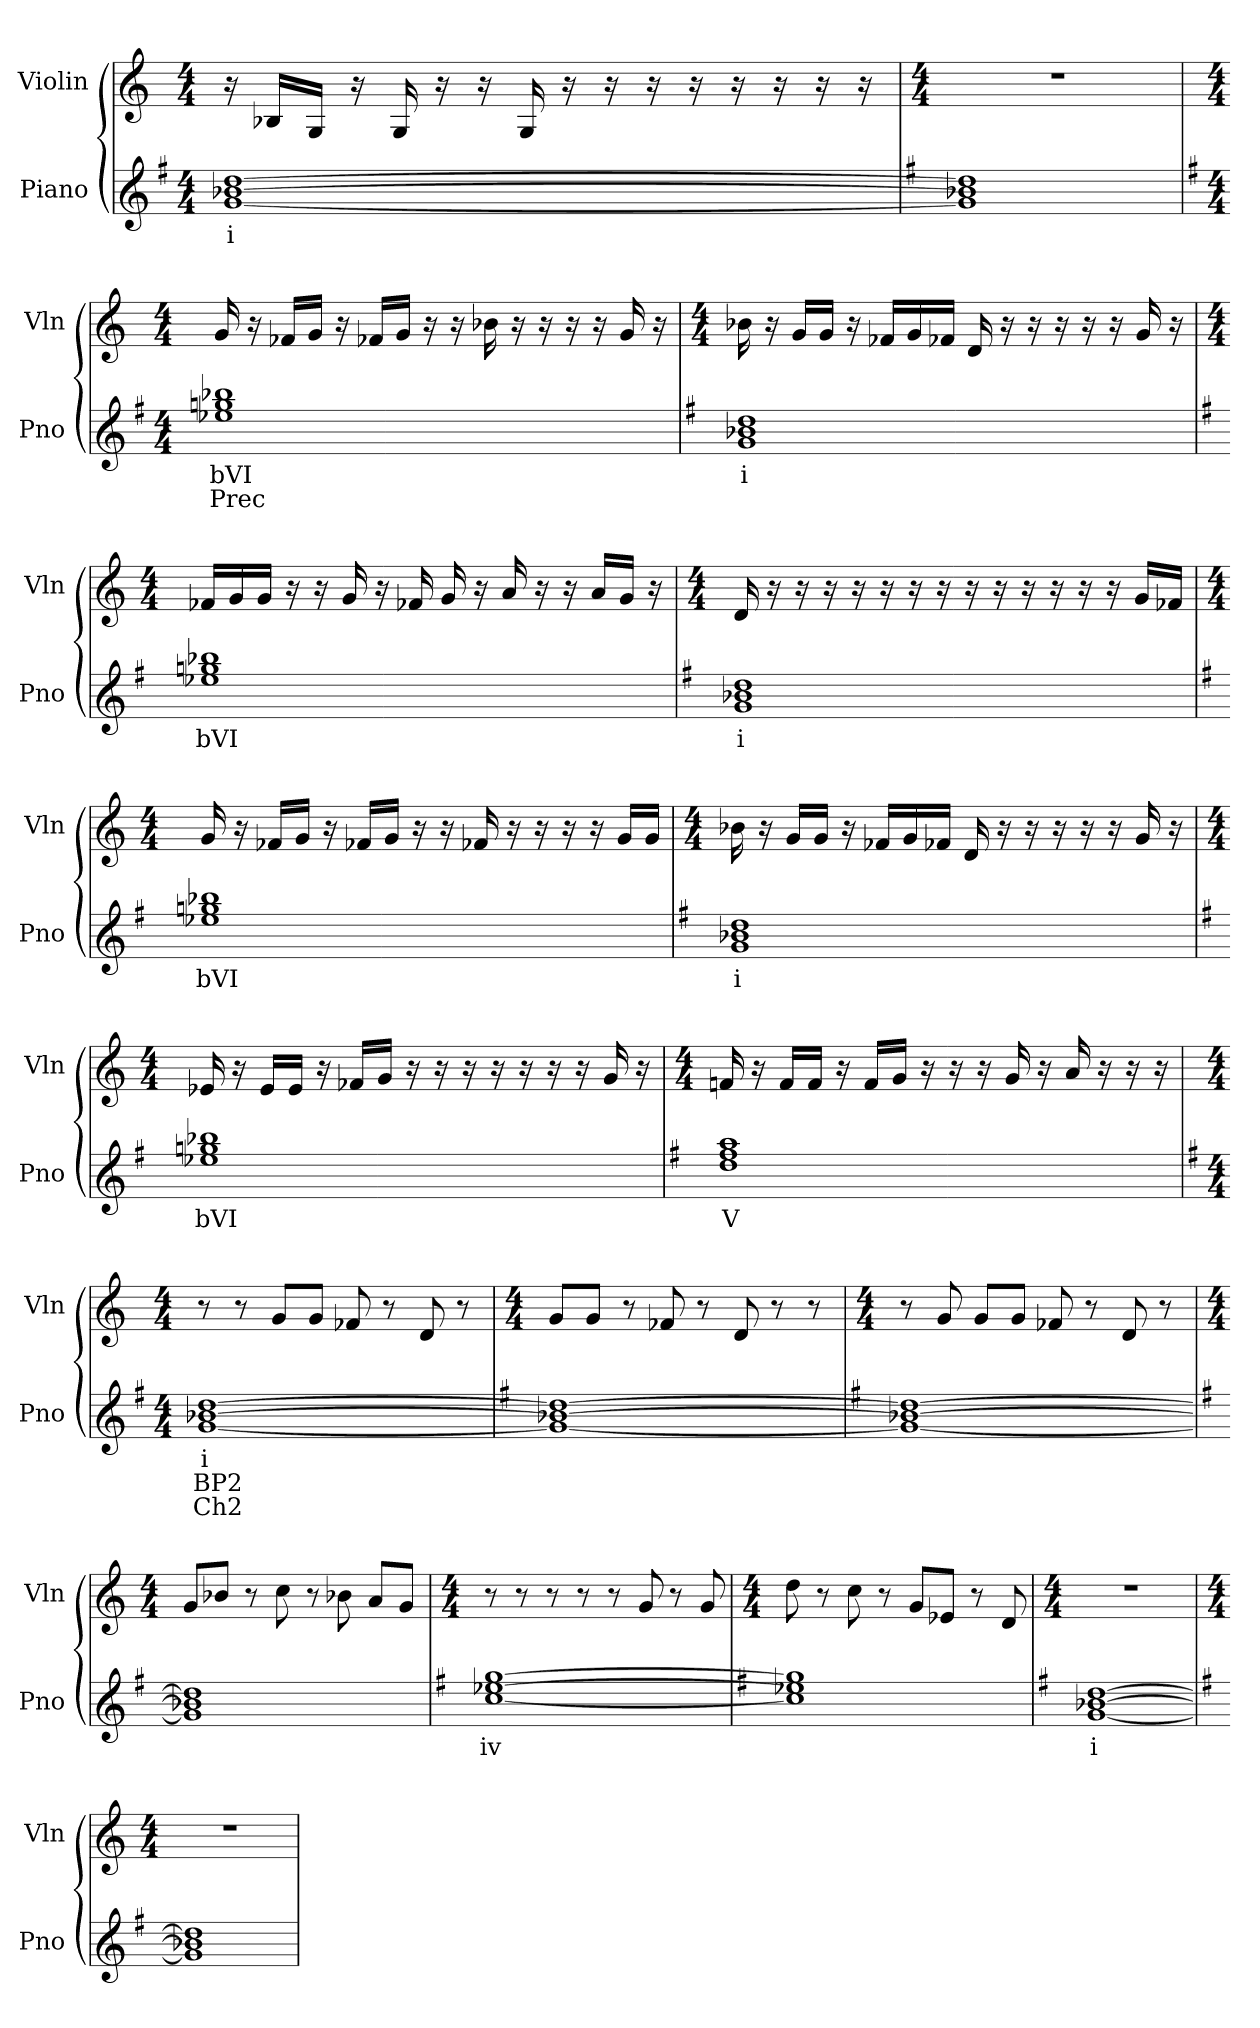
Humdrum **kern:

**kern	**text	**text	**text	**kern
*part2	*part2	*part2	*part2	*part1
*staff2	*staff2	*staff2	*staff2	*staff1
*I"Piano	*	*	*	*I"Violin
*I'Pno	*	*	*	*I'Vln
*k[f#]	*	*	*	*
*G:	*	*	*	*
*M4/4	*	*	*	*M4/4
=	=	=	=	=
[1g [1b-X [1dd	i	.	.	16r
.	.	.	.	16B-XLL
.	.	.	.	16GJJ
.	.	.	.	16r
.	.	.	.	16G
.	.	.	.	16r
.	.	.	.	16r
.	.	.	.	16G
.	.	.	.	16r
.	.	.	.	16r
.	.	.	.	16r
.	.	.	.	16r
.	.	.	.	16r
.	.	.	.	16r
.	.	.	.	16r
.	.	.	.	16r
=	=	=	=	=
*k[f#]	*	*	*	*
*G:	*	*	*	*
*	*	*	*	*M4/4
1g] 1b-X] 1dd]	.	.	.	1r
=	=	=	=	=
*k[f#]	*	*	*	*
*G:	*	*	*	*
*M4/4	*	*	*	*M4/4
1ee-X 1ggn 1bb-X	bVI	Prec	.	16g
.	.	.	.	16r
.	.	.	.	16f-XLL
.	.	.	.	16gJJ
.	.	.	.	16r
.	.	.	.	16f-XLL
.	.	.	.	16gJJ
.	.	.	.	16r
.	.	.	.	16r
.	.	.	.	16b-X
.	.	.	.	16r
.	.	.	.	16r
.	.	.	.	16r
.	.	.	.	16r
.	.	.	.	16g
.	.	.	.	16r
=	=	=	=	=
*k[f#]	*	*	*	*
*G:	*	*	*	*
*	*	*	*	*M4/4
1g 1b-X 1dd	i	.	.	16b-X
.	.	.	.	16r
.	.	.	.	16gLL
.	.	.	.	16gJJ
.	.	.	.	16r
.	.	.	.	16f-XLL
.	.	.	.	16g
.	.	.	.	16f-XJJ
.	.	.	.	16d
.	.	.	.	16r
.	.	.	.	16r
.	.	.	.	16r
.	.	.	.	16r
.	.	.	.	16r
.	.	.	.	16g
.	.	.	.	16r
=	=	=	=	=
*k[f#]	*	*	*	*
*G:	*	*	*	*
*	*	*	*	*M4/4
1ee-X 1ggn 1bb-X	bVI	.	.	16f-XLL
.	.	.	.	16g
.	.	.	.	16gJJ
.	.	.	.	16r
.	.	.	.	16r
.	.	.	.	16g
.	.	.	.	16r
.	.	.	.	16f-X
.	.	.	.	16g
.	.	.	.	16r
.	.	.	.	16a
.	.	.	.	16r
.	.	.	.	16r
.	.	.	.	16aLL
.	.	.	.	16gJJ
.	.	.	.	16r
=	=	=	=	=
*k[f#]	*	*	*	*
*G:	*	*	*	*
*	*	*	*	*M4/4
1g 1b-X 1dd	i	.	.	16d
.	.	.	.	16r
.	.	.	.	16r
.	.	.	.	16r
.	.	.	.	16r
.	.	.	.	16r
.	.	.	.	16r
.	.	.	.	16r
.	.	.	.	16r
.	.	.	.	16r
.	.	.	.	16r
.	.	.	.	16r
.	.	.	.	16r
.	.	.	.	16r
.	.	.	.	16gLL
.	.	.	.	16f-XJJ
=	=	=	=	=
*k[f#]	*	*	*	*
*G:	*	*	*	*
*	*	*	*	*M4/4
1ee-X 1ggn 1bb-X	bVI	.	.	16g
.	.	.	.	16r
.	.	.	.	16f-XLL
.	.	.	.	16gJJ
.	.	.	.	16r
.	.	.	.	16f-XLL
.	.	.	.	16gJJ
.	.	.	.	16r
.	.	.	.	16r
.	.	.	.	16f-X
.	.	.	.	16r
.	.	.	.	16r
.	.	.	.	16r
.	.	.	.	16r
.	.	.	.	16gLL
.	.	.	.	16gJJ
=	=	=	=	=
*k[f#]	*	*	*	*
*G:	*	*	*	*
*	*	*	*	*M4/4
1g 1b-X 1dd	i	.	.	16b-X
.	.	.	.	16r
.	.	.	.	16gLL
.	.	.	.	16gJJ
.	.	.	.	16r
.	.	.	.	16f-XLL
.	.	.	.	16g
.	.	.	.	16f-XJJ
.	.	.	.	16d
.	.	.	.	16r
.	.	.	.	16r
.	.	.	.	16r
.	.	.	.	16r
.	.	.	.	16r
.	.	.	.	16g
.	.	.	.	16r
=	=	=	=	=
*k[f#]	*	*	*	*
*G:	*	*	*	*
*	*	*	*	*M4/4
1ee-X 1ggn 1bb-X	bVI	.	.	16e-X
.	.	.	.	16r
.	.	.	.	16e-LL
.	.	.	.	16e-JJ
.	.	.	.	16r
.	.	.	.	16f-XLL
.	.	.	.	16gJJ
.	.	.	.	16r
.	.	.	.	16r
.	.	.	.	16r
.	.	.	.	16r
.	.	.	.	16r
.	.	.	.	16r
.	.	.	.	16r
.	.	.	.	16g
.	.	.	.	16r
=	=	=	=	=
*k[f#]	*	*	*	*
*G:	*	*	*	*
*	*	*	*	*M4/4
1dd 1ff# 1aa	V	.	.	16fn
.	.	.	.	16r
.	.	.	.	16fLL
.	.	.	.	16fJJ
.	.	.	.	16r
.	.	.	.	16fLL
.	.	.	.	16gJJ
.	.	.	.	16r
.	.	.	.	16r
.	.	.	.	16r
.	.	.	.	16g
.	.	.	.	16r
.	.	.	.	16a
.	.	.	.	16r
.	.	.	.	16r
.	.	.	.	16r
=	=	=	=	=
*k[f#]	*	*	*	*
*G:	*	*	*	*
*M4/4	*	*	*	*M4/4
[1g [1b-X [1dd	i	BP2	Ch2	8r
.	.	.	.	8r
.	.	.	.	8gL
.	.	.	.	8gJ
.	.	.	.	8f-X
.	.	.	.	8r
.	.	.	.	8d
.	.	.	.	8r
=	=	=	=	=
*k[f#]	*	*	*	*
*G:	*	*	*	*
*	*	*	*	*M4/4
1g_ 1b-X_ 1dd_	.	.	.	8gL
.	.	.	.	8gJ
.	.	.	.	8r
.	.	.	.	8f-X
.	.	.	.	8r
.	.	.	.	8d
.	.	.	.	8r
.	.	.	.	8r
=	=	=	=	=
*k[f#]	*	*	*	*
*G:	*	*	*	*
*	*	*	*	*M4/4
1g_ 1b-X_ 1dd_	.	.	.	8r
.	.	.	.	8g
.	.	.	.	8gL
.	.	.	.	8gJ
.	.	.	.	8f-X
.	.	.	.	8r
.	.	.	.	8d
.	.	.	.	8r
=	=	=	=	=
*k[f#]	*	*	*	*
*G:	*	*	*	*
*	*	*	*	*M4/4
1g] 1b-X] 1dd]	.	.	.	8gL
.	.	.	.	8b-XJ
.	.	.	.	8r
.	.	.	.	8cc
.	.	.	.	8r
.	.	.	.	8b-X
.	.	.	.	8aL
.	.	.	.	8gJ
=	=	=	=	=
*k[f#]	*	*	*	*
*G:	*	*	*	*
*	*	*	*	*M4/4
[1cc [1ee-X [1gg	iv	.	.	8r
.	.	.	.	8r
.	.	.	.	8r
.	.	.	.	8r
.	.	.	.	8r
.	.	.	.	8g
.	.	.	.	8r
.	.	.	.	8g
=	=	=	=	=
*k[f#]	*	*	*	*
*G:	*	*	*	*
*	*	*	*	*M4/4
1cc] 1ee-X] 1gg]	.	.	.	8dd
.	.	.	.	8r
.	.	.	.	8cc
.	.	.	.	8r
.	.	.	.	8gL
.	.	.	.	8e-XJ
.	.	.	.	8r
.	.	.	.	8d
=	=	=	=	=
*k[f#]	*	*	*	*
*G:	*	*	*	*
*	*	*	*	*M4/4
[1g [1b-X [1dd	i	.	.	1r
=	=	=	=	=
*k[f#]	*	*	*	*
*G:	*	*	*	*
*	*	*	*	*M4/4
1g] 1b-X] 1dd]	.	.	.	1r
=	=	=	=	=
*-	*-	*-	*-	*-
